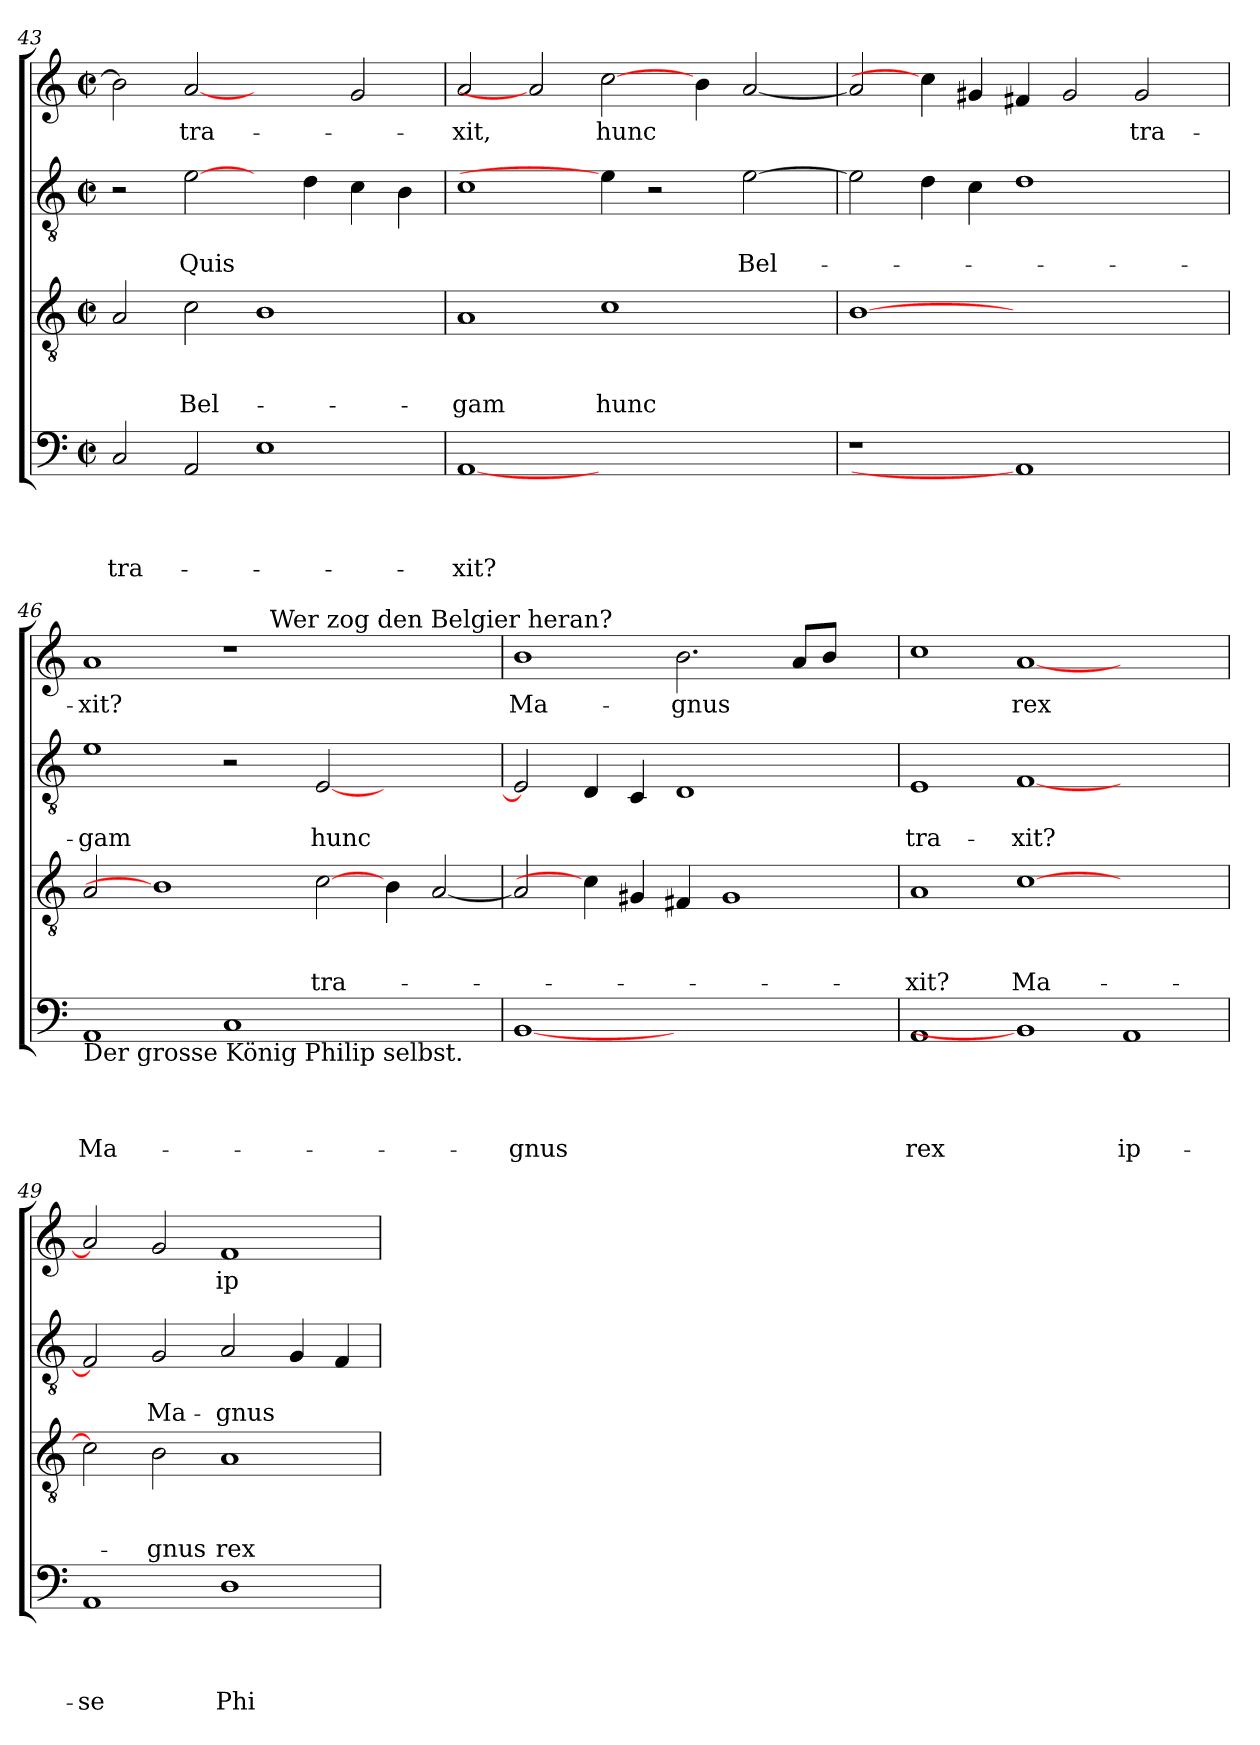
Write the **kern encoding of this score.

**kern	**text	**text	**text	**text	**kern	**text	**text	**text	**kern	**text	**text	**kern	**text
*part4	*part4	*part4	*part4	*part4	*part3	*part3	*part3	*part3	*part2	*part2	*part2	*part1	*part1
*staff4	*staff4	*staff4	*staff4	*staff4	*staff3	*staff3	*staff3	*staff3	*staff2	*staff2	*staff2	*staff1	*staff1
*clefF4	*	*	*	*	*clefGv2	*	*	*	*clefGv2	*	*	*clefG2	*
*k[]	*	*	*	*	*k[]	*	*	*	*k[]	*	*	*k[]	*
*C:	*	*	*	*	*C:	*	*	*	*C:	*	*	*C:	*
*M2/2	*	*	*	*	*M2/2	*	*	*	*M2/2	*	*	*M2/2	*
*met(c|)	*	*	*	*	*met(c|)	*	*	*	*met(c|)	*	*	*met(c|)	*
=43	=43	=43	=43	=43	=43	=43	=43	=43	=43	=43	=43	=43	=43
!	!	!	!	!LO:LY:b	!	!	!	!	!	!	!	!	!
2C/	.	.	.	tra-	2A/	.	.	.	2r	.	.	2b\]	.
!	!	!	!	!	!	!	!	!LO:LY:b	!	!	!LO:LY:b	!	!LO:LY:b
2AA/	.	.	.	.	2c\	.	.	Bel-	[2e\	.	Quis	[2a	tra-
1E	.	.	.	.	1B	.	.	.	4ryy	.	.	2ryy	.
.	.	.	.	.	.	.	.	.	4d\	.	.	.	.
.	.	.	.	.	.	.	.	.	4c\	.	.	2g/	.
.	.	.	.	.	.	.	.	.	4B\	.	.	.	.
=44	=44	=44	=44	=44	=44	=44	=44	=44	=44	=44	=44	=44	=44
!	!	!	!	!LO:LY:b	!	!	!	!LO:LY:b	!	!	!	!	!LO:LY:b
[1AA	.	.	.	-xit?	1A	.	.	-gam	1c	.	.	2a/	-xit,
.	.	.	.	.	.	.	.	.	.	.	.	2a]	.
!	!	!	!	!	!	!	!	!LO:LY:b	!	!	!	!	!LO:LY:b
1ryy	.	.	.	.	1c	.	.	hunc	4e\]	.	.	[2cc\	hunc
.	.	.	.	.	.	.	.	.	2r	.	.	.	.
.	.	.	.	.	.	.	.	.	.	.	.	4b\	.
!	!	!	!	!	!	!	!	!	!	!	!LO:LY:b	!	!
.	.	.	.	.	.	.	.	.	[2e\	.	Bel-	[2a/	.
4ryy	.	.	.	.	4ryy	.	.	.	.	.	.	.	.
=45	=45	=45	=45	=45	=45	=45	=45	=45	=45	=45	=45	=45	=45
1r	.	.	.	.	[1B	.	.	.	2e\]	.	.	2a/]	.
.	.	.	.	.	.	.	.	.	4d\	.	.	4cc\]	.
.	.	.	.	.	.	.	.	.	4c\	.	.	4g#/	.
1AA]	.	.	.	.	1ryy	.	.	.	1d	.	.	4f#/	.
.	.	.	.	.	.	.	.	.	.	.	.	2g#/	.
!	!	!	!	!	!	!	!	!	!	!	!	!	!LO:LY:b
.	.	.	.	.	.	.	.	.	.	.	.	2g#/	tra-
4ryy	.	.	.	.	4ryy	.	.	.	4ryy	.	.	.	.
=46	=46	=46	=46	=46	=46	=46	=46	=46	=46	=46	=46	=46	=46
!LO:TX:b:t=Der grosse König Philip selbst.	!	!	!	!	!	!	!	!	!	!	!	!	!
!	!	!	!	!LO:LY:b	!	!	!	!	!	!	!LO:LY:b	!	!LO:LY:b
*	*	*	*	*	*	*	*	*	*	*	*	*^	*
1AA	.	.	.	Ma-	2A/	.	.	.	1e	.	-gam	1a	1ryy	-xit?
.	.	.	.	.	1B]	.	.	.	.	.	.	.	.	.
1C	.	.	.	.	.	.	.	.	2r	.	.	1r	4ryy	.
!	!	!	!	!	!	!	!	!	!	!	!	!	!LO:TX:a:t=Wer zog den Belgier heran?	!
.	.	.	.	.	.	.	.	.	.	.	.	.	1.ryy	.
!	!	!	!	!	!	!	!	!LO:LY:b	!	!	!LO:LY:b	!	!	!
.	.	.	.	.	[2c\	.	.	tra-	[2E/	.	hunc	.	.	.
2.ryy	.	.	.	.	4B\	.	.	.	2.ryy	.	.	2.ryy	.	.
.	.	.	.	.	[2A/	.	.	.	.	.	.	.	.	.
=47	=47	=47	=47	=47	=47	=47	=47	=47	=47	=47	=47	=47	=47	=47
!	!	!	!	!LO:LY:b	!	!	!	!	!	!	!	!	!	!LO:LY:b
*	*	*	*	*	*	*	*	*	*	*	*	*v	*v	*
[1BB	.	.	.	-gnus	2A/]	.	.	.	2E/]	.	.	1b	Ma-
.	.	.	.	.	4c\]	.	.	.	4D/	.	.	.	.
.	.	.	.	.	4G#/	.	.	.	4C/	.	.	.	.
!	!	!	!	!	!	!	!	!	!	!	!	!	!LO:LY:b
1ryy	.	.	.	.	4F#/	.	.	.	1D	.	.	2.b\	-gnus
.	.	.	.	.	1G#	.	.	.	.	.	.	.	.
.	.	.	.	.	.	.	.	.	.	.	.	8a/L	.
.	.	.	.	.	.	.	.	.	.	.	.	8b/J	.
4ryy	.	.	.	.	.	.	.	.	4ryy	.	.	4ryy	.
!!LO:LB:g=z
=48	=48	=48	=48	=48	=48	=48	=48	=48	=48	=48	=48	=48	=48
!	!	!	!	!LO:LY:b	!	!	!	!LO:LY:b	!	!	!LO:LY:b	!	!
1AA	.	.	.	rex	1A	.	.	-xit?	1E	.	tra-	1cc	.
!	!	!	!	!	!	!	!	!LO:LY:b	!	!	!LO:LY:b	!	!LO:LY:b
1BB]	.	.	.	.	[1c	.	.	Ma-	[1F	.	-xit?	[1a	rex
!	!	!	!	!LO:LY:b	!	!	!	!	!	!	!	!	!
1AA	.	.	.	ip-	1ryy	.	.	.	1ryy	.	.	1ryy	.
=49	=49	=49	=49	=49	=49	=49	=49	=49	=49	=49	=49	=49	=49
!	!	!	!	!LO:LY:b	!	!	!	!	!	!	!	!	!
1AA	.	.	.	-se	2c\]	.	.	.	2F/]	.	.	2a/]	.
!	!	!	!	!	!	!	!	!LO:LY:b	!	!	!LO:LY:b	!	!
.	.	.	.	.	2B\	.	.	-gnus	2G/	.	Ma-	2g/	.
!	!	!	!	!LO:LY:b	!	!	!	!LO:LY:b	!	!	!LO:LY:b	!	!LO:LY:b
1D	.	.	.	Phi-	1A	.	.	rex	2A/	.	-gnus	1f	ip-
.	.	.	.	.	.	.	.	.	4G/	.	.	.	.
.	.	.	.	.	.	.	.	.	4F/	.	.	.	.
=	=	=	=	=	=	=	=	=	=	=	=	=	=
*-	*-	*-	*-	*-	*-	*-	*-	*-	*-	*-	*-	*-	*-
